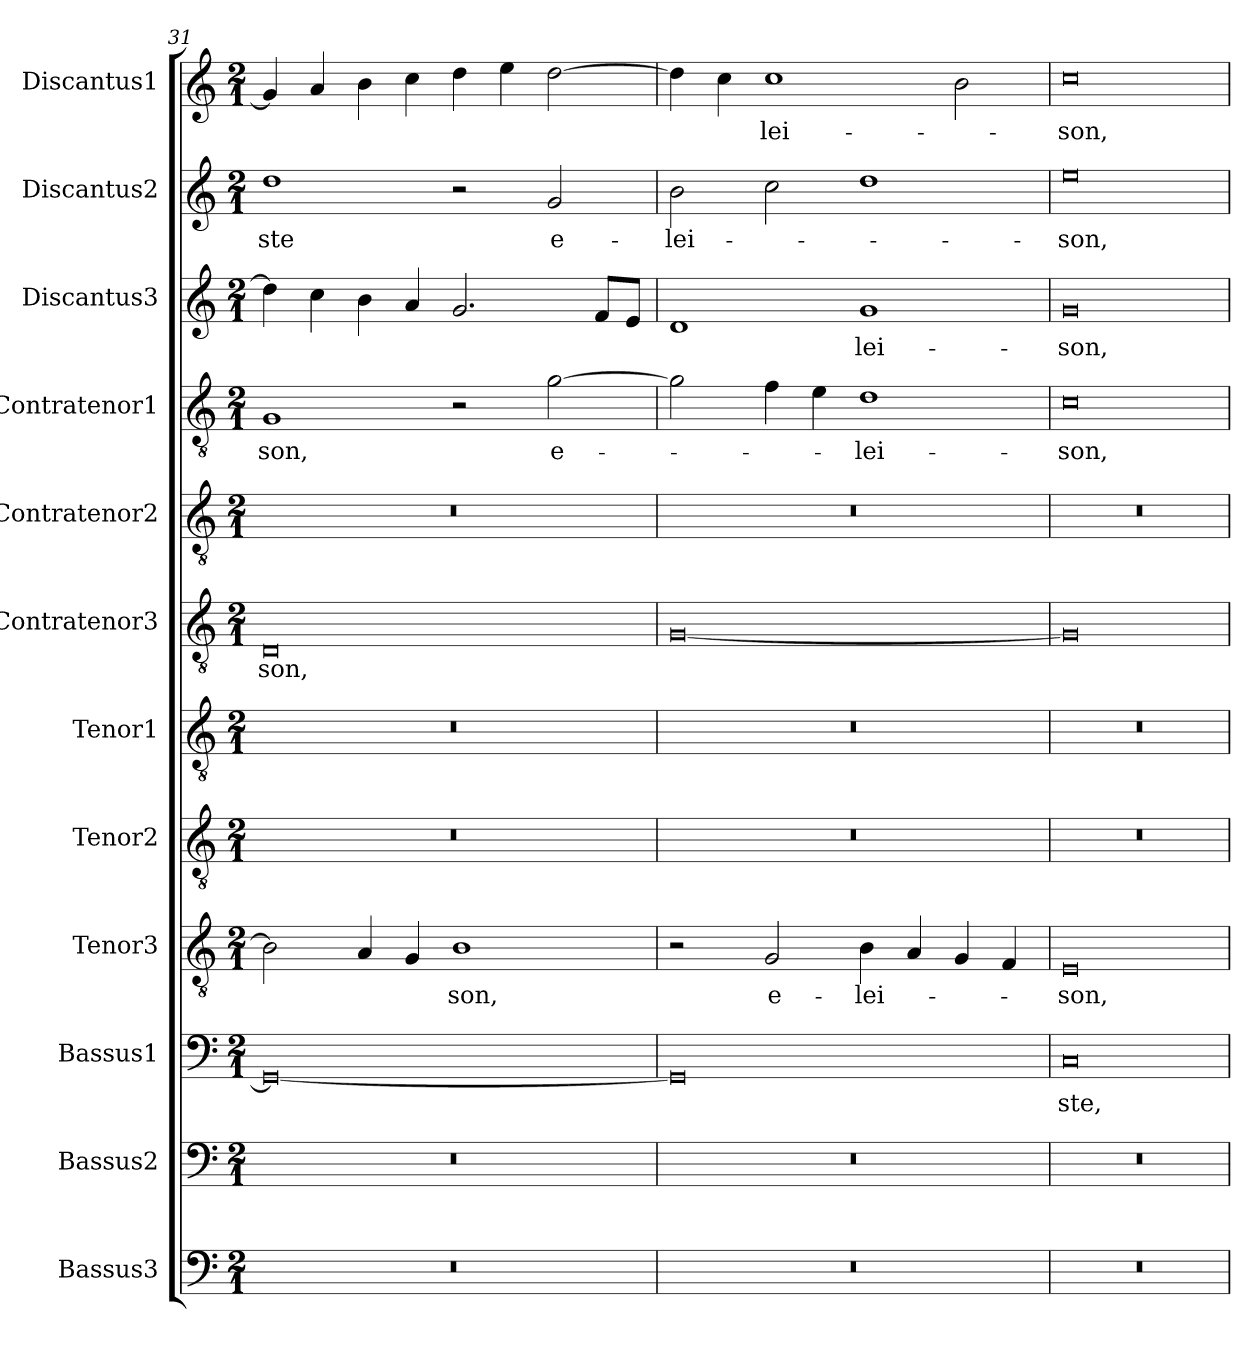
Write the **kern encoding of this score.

**kern	**kern	**kern	**text	**kern	**text	**kern	**kern	**kern	**text	**kern	**kern	**text	**kern	**text	**kern	**text	**kern	**text
*part12	*part11	*part10	*part10	*part9	*part9	*part8	*part7	*part6	*part6	*part5	*part4	*part4	*part3	*part3	*part2	*part2	*part1	*part1
*staff12	*staff11	*staff10	*staff10	*staff9	*staff9	*staff8	*staff7	*staff6	*staff6	*staff5	*staff4	*staff4	*staff3	*staff3	*staff2	*staff2	*staff1	*staff1
*I"Bassus3	*I"Bassus2	*I"Bassus1	*	*I"Tenor3	*	*I"Tenor2	*I"Tenor1	*I"Contratenor3	*	*I"Contratenor2	*I"Contratenor1	*	*I"Discantus3	*	*I"Discantus2	*	*I"Discantus1	*
*I'B3	*I'B2	*I'B1	*	*I'T3	*	*I'T2	*I'T1	*I'Ct3	*	*I'Ct2	*I'Ct1	*	*I'D3	*	*I'D2	*	*I'D1	*
*clefF4	*clefF4	*clefF4	*	*clefGv2	*	*clefGv2	*clefGv2	*clefGv2	*	*clefGv2	*clefGv2	*	*clefG2	*	*clefG2	*	*clefG2	*
*k[]	*k[]	*k[]	*	*k[]	*	*k[]	*k[]	*k[]	*	*k[]	*k[]	*	*k[]	*	*k[]	*	*k[]	*
*M2/1	*M2/1	*M2/1	*	*M2/1	*	*M2/1	*M2/1	*M2/1	*	*M2/1	*M2/1	*	*M2/1	*	*M2/1	*	*M2/1	*
=31	=31	=31	=31	=31	=31	=31	=31	=31	=31	=31	=31	=31	=31	=31	=31	=31	=31	=31
0r	0r	0GG_	.	2B]	.	0r	0r	0D	-son,	0r	1G	-son,	4dd]	.	1dd	-ste	4g]	.
.	.	.	.	.	.	.	.	.	.	.	.	.	4cc	.	.	.	4a	.
.	.	.	.	4A	.	.	.	.	.	.	.	.	4b	.	.	.	4b	.
.	.	.	.	4G	.	.	.	.	.	.	.	.	4a	.	.	.	4cc	.
.	.	.	.	1B	-son,	.	.	.	.	.	2r	.	2.g	.	2r	.	4dd	.
.	.	.	.	.	.	.	.	.	.	.	.	.	.	.	.	.	4ee	.
.	.	.	.	.	.	.	.	.	.	.	[2g	e-	.	.	2g	e-	[2dd	.
.	.	.	.	.	.	.	.	.	.	.	.	.	8fL	.	.	.	.	.
.	.	.	.	.	.	.	.	.	.	.	.	.	8eJ	.	.	.	.	.
=32	=32	=32	=32	=32	=32	=32	=32	=32	=32	=32	=32	=32	=32	=32	=32	=32	=32	=32
0r	0r	0GG]	.	2r	.	0r	0r	[0G	.	0r	2g]	.	1d	.	2b	-lei-	4dd]	.
.	.	.	.	.	.	.	.	.	.	.	.	.	.	.	.	.	4cc	.
.	.	.	.	2G	e-	.	.	.	.	.	4f	.	.	.	2cc	.	1cc	-lei-
.	.	.	.	.	.	.	.	.	.	.	4e	.	.	.	.	.	.	.
.	.	.	.	4B	-lei-	.	.	.	.	.	1d	-lei-	1g	-lei-	1dd	.	.	.
.	.	.	.	4A	.	.	.	.	.	.	.	.	.	.	.	.	.	.
.	.	.	.	4G	.	.	.	.	.	.	.	.	.	.	.	.	2b	.
.	.	.	.	4F	.	.	.	.	.	.	.	.	.	.	.	.	.	.
=33	=33	=33	=33	=33	=33	=33	=33	=33	=33	=33	=33	=33	=33	=33	=33	=33	=33	=33
0r	0r	0C	-ste,	0E	-son,	0r	0r	0G]	.	0r	0c	-son,	0g	-son,	0ee	-son,	0cc	-son,
=	=	=	=	=	=	=	=	=	=	=	=	=	=	=	=	=	=	=
*-	*-	*-	*-	*-	*-	*-	*-	*-	*-	*-	*-	*-	*-	*-	*-	*-	*-	*-
